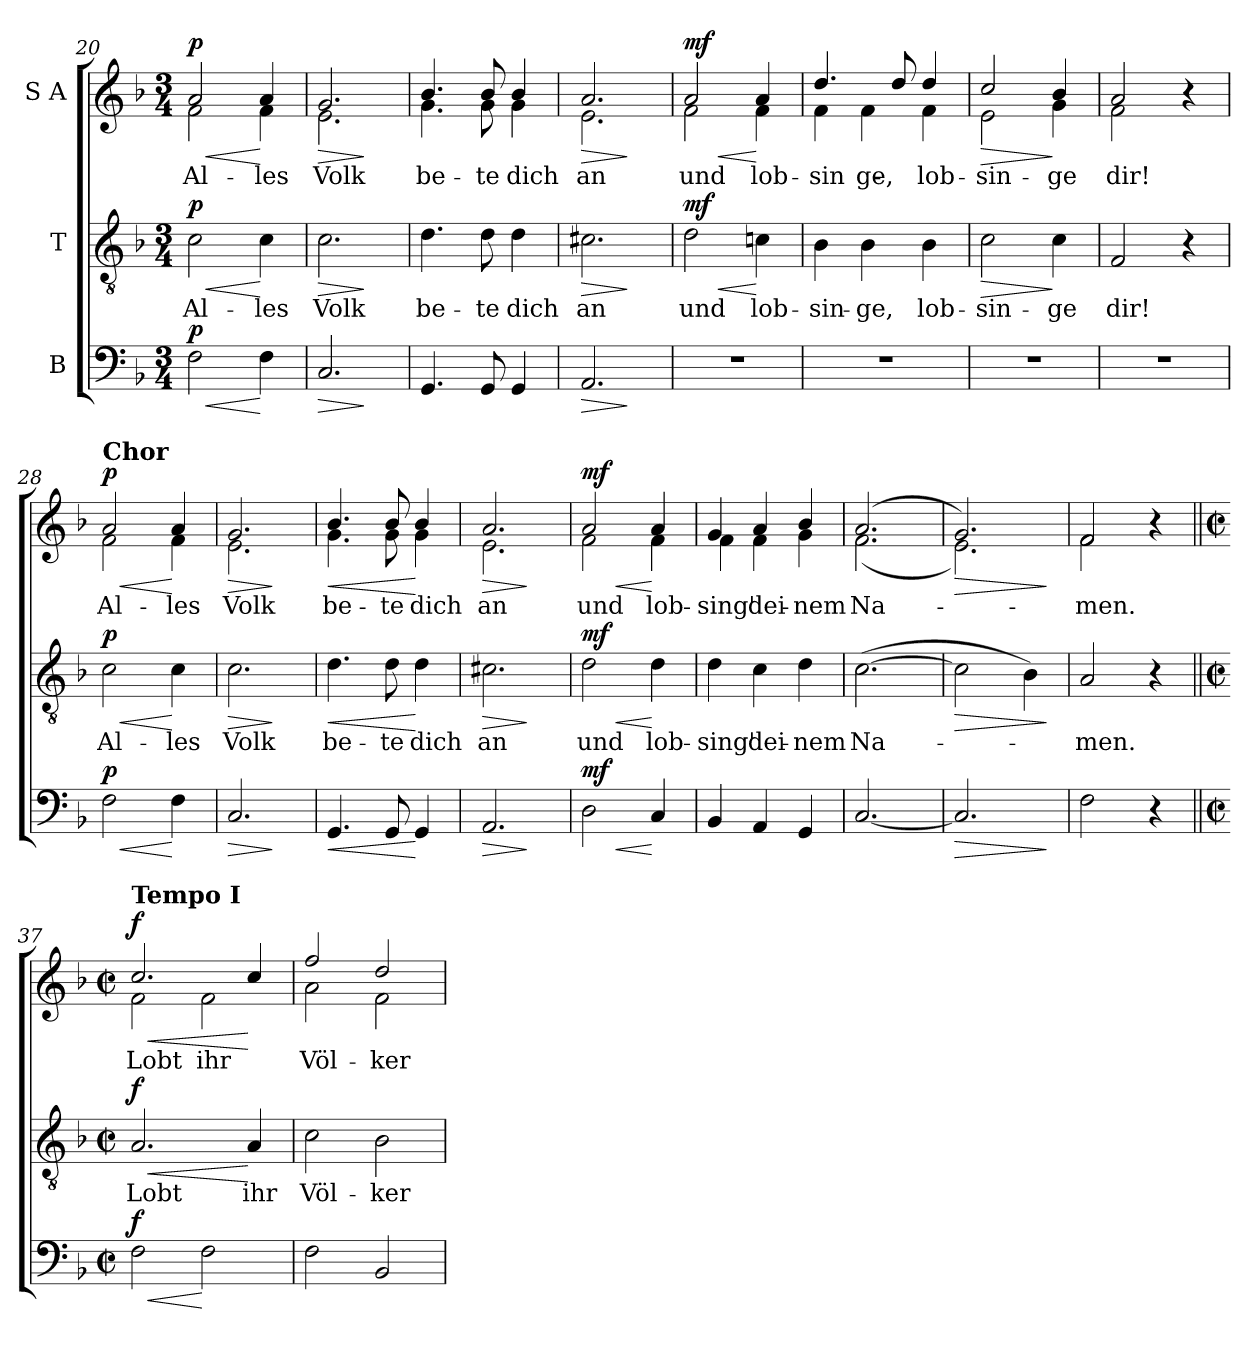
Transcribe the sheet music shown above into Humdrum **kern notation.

**kern	**dynam	**kern	**text	**dynam	**kern	**text	**dynam
*part3	*part3	*part2	*part2	*part2	*part1	*part1	*part1
*staff3	*staff3	*staff2	*staff2	*staff2	*staff1	*staff1	*staff1
*I"B	*	*I"T	*	*	*I"S A	*	*
!!LO:LB:g=z
*clefF4	*	*clefGv2	*	*	*clefG2	*	*
*k[b-]	*	*k[b-]	*	*	*k[b-]	*	*
*M3/4	*	*M3/4	*	*	*M3/4	*	*
=20	=20	=20	=20	=20	=20	=20	=20
!	!	!	!	!	!LO:TX:a:B:t=Gemäßigt	!	!
!	!	!	!	!	!LO:TX:a:B:t=Einzelne	!	!
!	!LO:HP:b	!	!LO:LY:b	!LO:HP:b	!	!LO:LY:b	!LO:HP:b
*	*	*	*	*	*^	*	*
!	!LO:DY:n=1:a	!	!	!LO:DY:n=1:a	!	!	!	!LO:DY:n=1:a
2F\	< p	2c\	Al-	< p	2a/	2f\	Al-	< p
!	!	!	!LO:LY:b	!	!	!	!LO:LY:b	!
4F\	[	4c\	-les	[	4a/	4f\	-les	[
=21	=21	=21	=21	=21	=21	=21	=21	=21
!	!LO:HP:b	!	!LO:LY:b	!LO:HP:b	!	!	!LO:LY:b	!LO:HP:b
2.C/	>	2.c\	Volk	>	2.g/	2.e\	Volk	>
*	*	*	*	*	*v	*v	*	*
.	]	.	.	]	.	.	]
=22	=22	=22	=22	=22	=22	=22	=22
!	!	!	!LO:LY:b	!	!	!LO:LY:b	!
*	*	*	*	*	*^	*	*
4.GG/	.	4.d\	be-	.	4.b-/	4.g\	be-	.
!	!	!	!LO:LY:b	!	!	!	!LO:LY:b	!
8GG/	.	8d\	-te	.	8b-/	8g\	-te	.
!	!	!	!LO:LY:b	!	!	!	!LO:LY:b	!
4GG/	.	4d\	dich	.	4b-/	4g\	dich	.
=23	=23	=23	=23	=23	=23	=23	=23	=23
!	!LO:HP:b	!	!LO:LY:b	!LO:HP:b	!	!	!LO:LY:b	!LO:HP:b
2.AA/	>	2.c#X\	an	>	2.a/	2.e\	an	>
*	*	*	*	*	*v	*v	*	*
.	]	.	.	]	.	.	]
=24	=24	=24	=24	=24	=24	=24	=24
!	!	!	!LO:LY:b	!LO:HP:b	!	!LO:LY:b	!LO:HP:b
*	*	*	*	*	*^	*	*
!	!	!	!	!LO:DY:n=1:a	!	!	!	!LO:DY:n=1:a
2.r	.	2d\	und	< mf	2a/	2f\	und	< mf
!	!	!	!LO:LY:b	!	!	!	!LO:LY:b	!
.	.	4cn\	lob-	[	4a/	4f\	lob-	[
=25	=25	=25	=25	=25	=25	=25	=25	=25
!	!	!	!LO:LY:b	!	!	!	!LO:LY:b	!
2.r	.	4B-\	-sin-	.	4.dd/	4f\	-sin-	.
!	!	!	!LO:LY:b	!	!	!	!LO:LY:b	!
.	.	4B-\	-ge,	.	.	4f\	-ge,	.
.	.	.	.	.	8dd/	.	.	.
!	!	!	!LO:LY:b	!	!	!	!LO:LY:b	!
.	.	4B-\	lob-	.	4dd/	4f\	lob-	.
=26	=26	=26	=26	=26	=26	=26	=26	=26
!	!	!	!LO:LY:b	!LO:HP:b	!	!	!LO:LY:b	!LO:HP:b
2.r	.	2c\	-sin-	>	2cc/	2e\	-sin-	>
!	!	!	!LO:LY:b	!	!	!	!LO:LY:b	!
.	.	4c\	-ge	]	4b-/	4g\	-ge	]
=27	=27	=27	=27	=27	=27	=27	=27	=27
!	!	!	!LO:LY:b	!	!	!	!LO:LY:b	!
2.r	.	2F/	dir!	.	2a/	2f\	dir!	.
.	.	4r	.	.	4r	4ryy	.	.
!!LO:PB:g=z	!!
=28	=28	=28	=28	=28	=28	=28	=28	=28
!	!	!	!	!	!LO:TX:a:B:t=Chor	!	!	!
!	!LO:HP:b	!	!LO:LY:b	!LO:HP:b	!	!	!LO:LY:b	!LO:HP:b
!	!LO:DY:n=1:a	!	!	!LO:DY:n=1:a	!	!	!	!LO:DY:n=1:a
2F\	< p	2c\	Al-	< p	2a/	2f\	Al-	< p
!	!	!	!LO:LY:b	!	!	!	!LO:LY:b	!
4F\	[	4c\	-les	[	4a/	4f\	-les	[
=29	=29	=29	=29	=29	=29	=29	=29	=29
!	!LO:HP:b	!	!LO:LY:b	!LO:HP:b	!	!	!LO:LY:b	!LO:HP:b
2.C/	>	2.c\	Volk	>	2.g/	2.e\	Volk	>
*	*	*	*	*	*v	*v	*	*
.	]	.	.	]	.	.	]
=30	=30	=30	=30	=30	=30	=30	=30
!	!LO:HP:b	!	!LO:LY:b	!LO:HP:b	!	!LO:LY:b	!LO:HP:b
*	*	*	*	*	*^	*	*
4.GG/	<	4.d\	be-	<	4.b-/	4.g\	be-	<
!	!	!	!LO:LY:b	!	!	!	!LO:LY:b	!
8GG/	.	8d\	-te	.	8b-/	8g\	-te	.
!	!	!	!LO:LY:b	!	!	!	!LO:LY:b	!
4GG/	[	4d\	dich	[	4b-/	4g\	dich	[
=31	=31	=31	=31	=31	=31	=31	=31	=31
!	!LO:HP:b	!	!LO:LY:b	!LO:HP:b	!	!	!LO:LY:b	!LO:HP:b
2.AA/	>	2.c#X\	an	>	2.a/	2.e\	an	>
*	*	*	*	*	*v	*v	*	*
.	]	.	.	]	.	.	]
=32	=32	=32	=32	=32	=32	=32	=32
!	!LO:HP:b	!	!LO:LY:b	!LO:HP:b	!	!LO:LY:b	!LO:HP:b
*	*	*	*	*	*^	*	*
!	!LO:DY:n=1:a	!	!	!LO:DY:n=1:a	!	!	!	!LO:DY:n=1:a
2D\	< mf	2d\	und	< mf	2a/	2f\	und	< mf
!	!	!	!LO:LY:b	!	!	!	!LO:LY:b	!
4C/	[	4d\	lob-	[	4a/	4f\	lob-	[
=33	=33	=33	=33	=33	=33	=33	=33	=33
!	!	!	!LO:LY:b	!	!	!	!LO:LY:b	!
4BB-/	.	4d\	-sing'	.	4g/	4f\	-sing'	.
!	!	!	!LO:LY:b	!	!	!	!LO:LY:b	!
4AA/	.	4c\	dei-	.	4a/	4f\	dei-	.
!	!	!	!LO:LY:b	!	!	!	!LO:LY:b	!
4GG/	.	4d\	-nem	.	4b-/	4g\	-nem	.
=34	=34	=34	=34	=34	=34	=34	=34	=34
!	!	!	!LO:LY:b	!	!	!	!LO:LY:b	!
[2.C/	.	([2.c\	Na-	.	(2.a/	(2.f\	Na-	.
=35	=35	=35	=35	=35	=35	=35	=35	=35
!	!LO:HP:b	!	!	!LO:HP:b	!	!	!	!LO:HP:b
2.C/]	>	2c\]	.	>	2.g/)	2.e\)	.	>
.	.	4B-\)	.	.	.	.	.	.
*	*	*	*	*	*v	*v	*	*
.	]	.	.	]	.	.	]
=36	=36	=36	=36	=36	=36	=36	=36
!	!	!	!LO:LY:b	!	!	!LO:LY:b	!
*	*	*	*	*	*^	*	*
2F\	.	2A/	-men.	.	2f/	2f\	-men.	.
4r	.	4r	.	.	4r	4ryy	.	.
!!LO:LB:g=z	!!
=37||	=37||	=37||	=37||	=37||	=37||	=37||	=37||	=37||
*M2/2	*	*M2/2	*	*	*M2/2	*	*	*
*met(c|)	*	*met(c|)	*	*	*met(c|)	*	*	*
!	!	!	!	!	!LO:TX:a:B:t=Tempo I	!	!	!
!	!LO:HP:b	!	!LO:LY:b	!LO:HP:b	!	!	!LO:LY:b	!LO:HP:b
!	!LO:DY:n=1:a	!	!	!LO:DY:n=1:a	!	!	!	!LO:DY:n=1:a
2F\	< f	2.A/	Lobt	< f	2.cc/	2f\	Lobt	< f
!	!	!	!	!	!	!	!LO:LY:b	!
2F\	[	.	.	.	.	2f\	ihr	.
!	!	!	!LO:LY:b	!	!	!	!	!
.	.	4A/	ihr	[	4cc/	.	.	[
=38	=38	=38	=38	=38	=38	=38	=38	=38
!	!	!	!LO:LY:b	!	!	!	!LO:LY:b	!
2F\	.	2c\	Völ-	.	2ff/	2a\	Völ-	.
!	!	!	!LO:LY:b	!	!	!	!LO:LY:b	!
2BB-/	.	2B-\	-ker	.	2dd/	2f\	-ker	.
*	*	*	*	*	*v	*v	*	*
=	=	=	=	=	=	=	=
*-	*-	*-	*-	*-	*-	*-	*-
